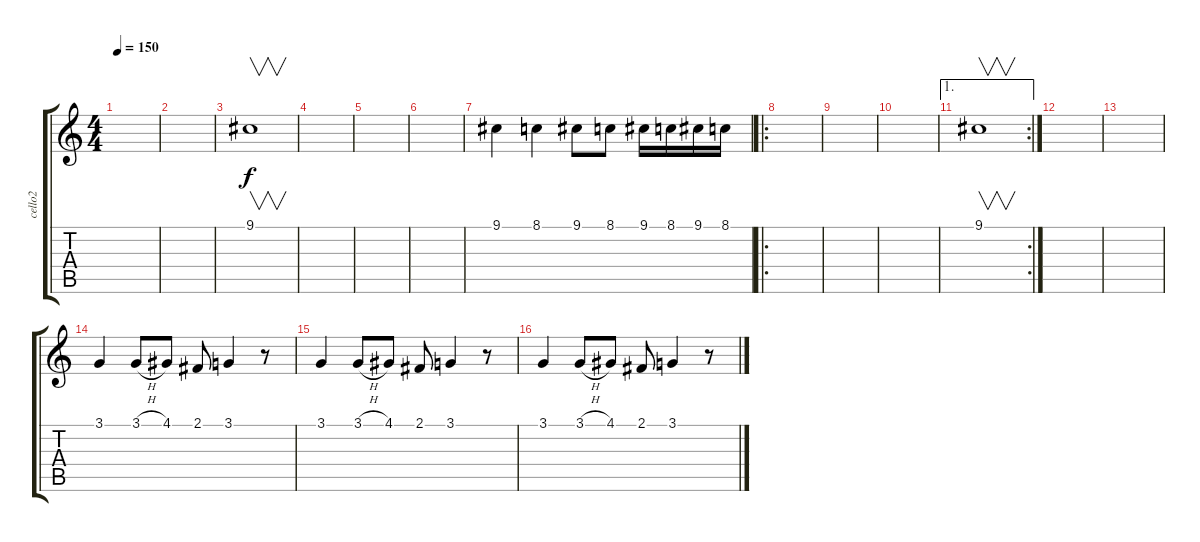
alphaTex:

\track ("cello2" "cello2") {instrument sitar}
\staff {score tabs}
\tuning (E4 B3 G3 D3 A2 E2) {hide}
\ts (4 4)
\tempo 150
\clef g2
\ks c
|
|
9.1.1{v} |
|
|
|
9.1.4 8.1.4 9.1.8 8.1.8 9.1.16 8.1.16 9.1.16 8.1.16 |
\ro
|
|
|
\ae 1
\rc 2
9.1.1{v} |
|
|
3.1.4 3.1{h}.8 4.1.8 2.1.8 3.1.4 r.8 |
3.1.4 3.1{h}.8 4.1.8 2.1.8 3.1.4 r.8 |
3.1.4 3.1{h}.8 4.1.8 2.1.8 3.1.4 r.8
